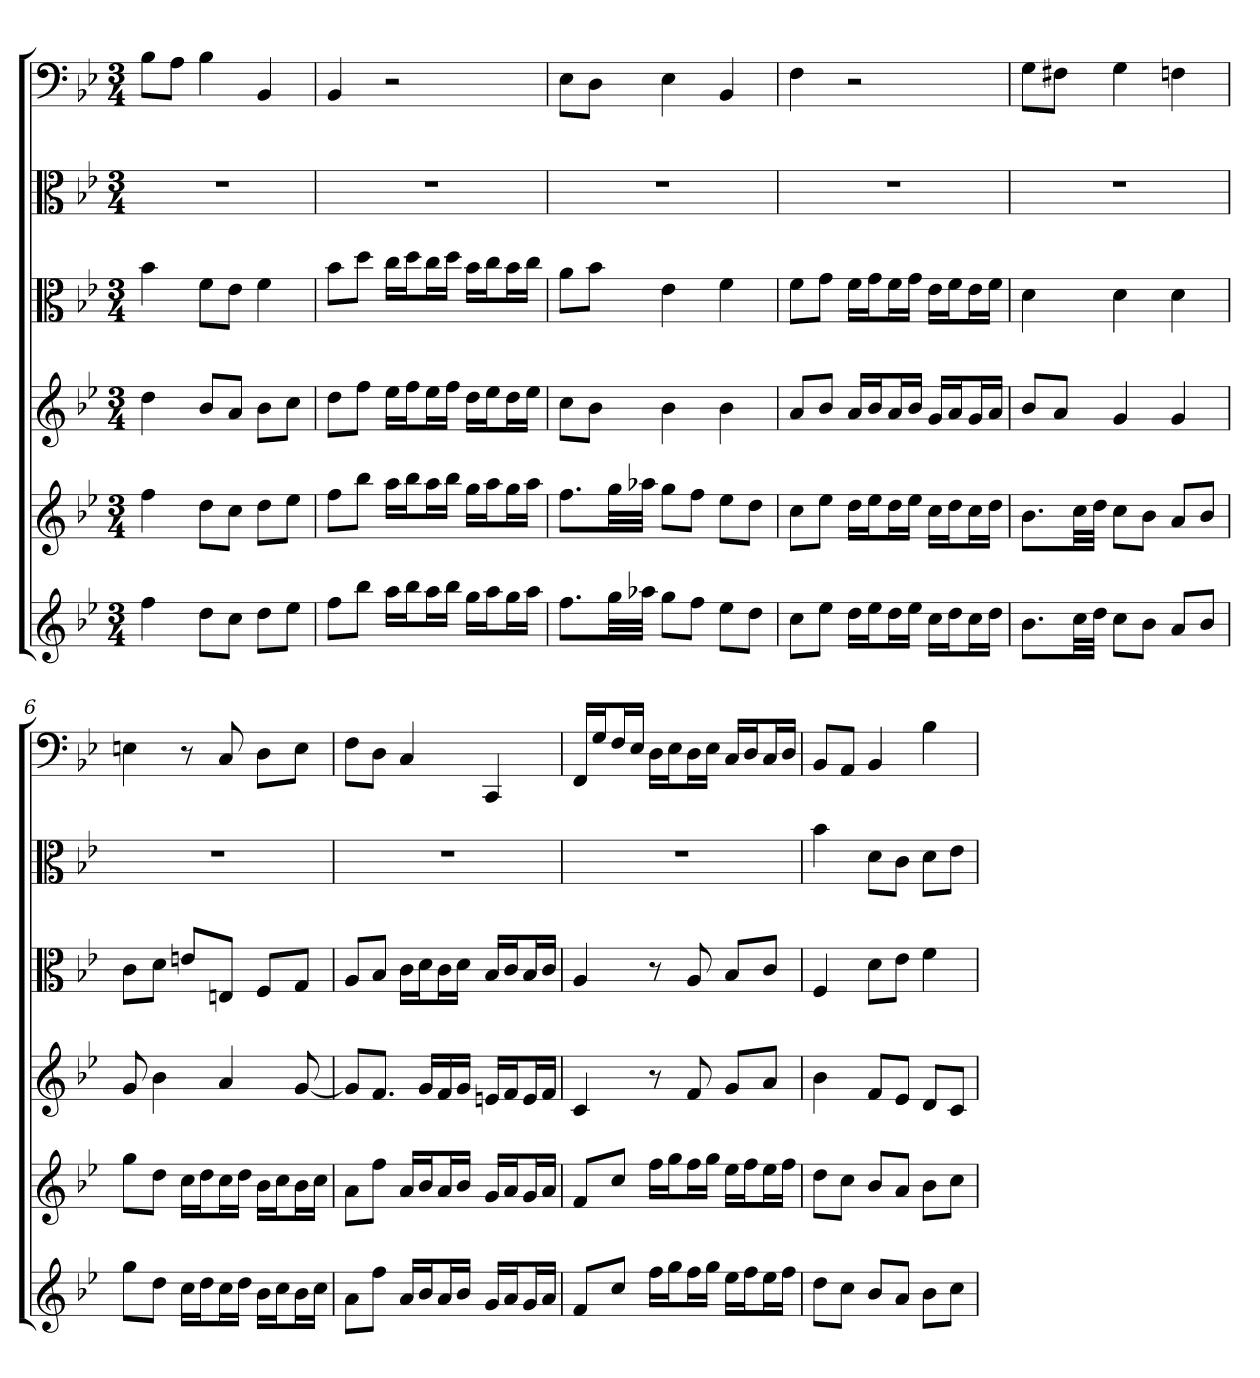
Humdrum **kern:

**kern	**kern	**kern	**kern	**kern	**kern
*part6	*part5	*part4	*part3	*part2	*part1
*staff6	*staff5	*staff4	*staff3	*staff2	*staff1
*	*	*	*clefC3	*clefC3	*clefF4
*k[b-e-]	*k[b-e-]	*k[b-e-]	*k[b-e-]	*k[b-e-]	*k[b-e-]
*B-:	*B-:	*B-:	*B-:	*B-:	*B-:
*M3/4	*M3/4	*M3/4	*M3/4	*M3/4	*M3/4
=1	=1	=1	=1	=1	=1
4ff	4ff	4dd	4b-	2.r	8B-\L
.	.	.	.	.	8A\J
8ddL	8ddL	8b-L	8f\L	.	4B-
8ccJ	8ccJ	8aJ	8e-\J	.	.
8ddL	8ddL	8b-L	4f	.	4BB-
8ee-J	8ee-J	8ccJ	.	.	.
=2	=2	=2	=2	=2	=2
8ffL	8ffL	8ddL	8b-\L	2.r	4BB-
8bb-J	8bb-J	8ffJ	8dd\J	.	.
16aaLL	16aaLL	16ee-LL	16cc\LL	.	2r
16bb-J	16bb-J	16ffJ	16dd\J	.	.
16aaL	16aaL	16ee-L	16cc\L	.	.
16bb-JJ	16bb-JJ	16ffJJ	16dd\JJ	.	.
16ggLL	16ggLL	16ddLL	16b-\LL	.	.
16aaJ	16aaJ	16ee-J	16cc\J	.	.
16ggL	16ggL	16ddL	16b-\L	.	.
16aaJJ	16aaJJ	16ee-JJ	16cc\JJ	.	.
=3	=3	=3	=3	=3	=3
8.ffL	8.ffL	8ccL	8a\L	2.r	8E-\L
.	.	8b-J	8b-\J	.	8D\J
32ggLL	32ggLL	.	.	.	.
32aa-XJJJ	32aa-XJJJ	.	.	.	.
8ggL	8ggL	4b-	4e-	.	4E-
8ffJ	8ffJ	.	.	.	.
8ee-L	8ee-L	4b-	4f	.	4BB-
8ddJ	8ddJ	.	.	.	.
=4	=4	=4	=4	=4	=4
8ccL	8ccL	8aL	8f\L	2.r	4F
8ee-J	8ee-J	8b-J	8g\J	.	.
16ddLL	16ddLL	16aLL	16f\LL	.	2r
16ee-J	16ee-J	16b-J	16g\J	.	.
16ddL	16ddL	16aL	16f\L	.	.
16ee-JJ	16ee-JJ	16b-JJ	16g\JJ	.	.
16ccLL	16ccLL	16gLL	16e-\LL	.	.
16ddJ	16ddJ	16aJ	16f\J	.	.
16ccL	16ccL	16gL	16e-\L	.	.
16ddJJ	16ddJJ	16aJJ	16f\JJ	.	.
=5	=5	=5	=5	=5	=5
8.b-L	8.b-L	8b-L	4d	2.r	8G\L
.	.	8aJ	.	.	8F#X\J
32ccLL	32ccLL	.	.	.	.
32ddJJJ	32ddJJJ	.	.	.	.
8ccL	8ccL	4g	4d	.	4G
8b-J	8b-J	.	.	.	.
8aL	8aL	4g	4d	.	4Fn
8b-J	8b-J	.	.	.	.
=6	=6	=6	=6	=6	=6
8ggL	8ggL	8g	8c\L	2.r	4En
8ddJ	8ddJ	4b-	8d\J	.	.
16ccLL	16ccLL	.	8en/L	.	8r
16ddJ	16ddJ	.	.	.	.
16ccL	16ccL	4a	8En/J	.	8C
16ddJJ	16ddJJ	.	.	.	.
16b-LL	16b-LL	.	8F/L	.	8D\L
16ccJ	16ccJ	.	.	.	.
16b-L	16b-L	[8g	8G/J	.	8E\J
16ccJJ	16ccJJ	.	.	.	.
=7	=7	=7	=7	=7	=7
8aL	8aL	8gL]	8A/L	2.r	8F\L
8ffJ	8ffJ	8.fJ	8B-/J	.	8D\J
16aLL	16aLL	.	16c\LL	.	4C
16b-J	16b-J	16gLL	16d\J	.	.
16aL	16aL	16f	16c\L	.	.
16b-JJ	16b-JJ	16gJJ	16d\JJ	.	.
16gLL	16gLL	16enLL	16B-/LL	.	4CC
16aJ	16aJ	16fJ	16c/J	.	.
16gL	16gL	16eL	16B-/L	.	.
16aJJ	16aJJ	16fJJ	16c/JJ	.	.
=8	=8	=8	=8	=8	=8
8fL	8fL	4c	4A	2.r	16FF/LL
.	.	.	.	.	16G/J
8ccJ	8ccJ	.	.	.	16F/L
.	.	.	.	.	16E-/JJ
16ffLL	16ffLL	8r	8r	.	16D\LL
16ggJ	16ggJ	.	.	.	16E-\J
16ffL	16ffL	8f	8A	.	16D\L
16ggJJ	16ggJJ	.	.	.	16E-\JJ
16ee-LL	16ee-LL	8gL	8B-/L	.	16C/LL
16ffJ	16ffJ	.	.	.	16D/J
16ee-L	16ee-L	8aJ	8c/J	.	16C/L
16ffJJ	16ffJJ	.	.	.	16D/JJ
=9	=9	=9	=9	=9	=9
8ddL	8ddL	4b-	4F	4b-	8BB-/L
8ccJ	8ccJ	.	.	.	8AA/J
8b-L	8b-L	8fL	8d\L	8d\L	4BB-
8aJ	8aJ	8e-J	8e-\J	8c\J	.
8b-L	8b-L	8dL	4f	8d\L	4B-
8ccJ	8ccJ	8cJ	.	8e-\J	.
=	=	=	=	=	=
*-	*-	*-	*-	*-	*-
